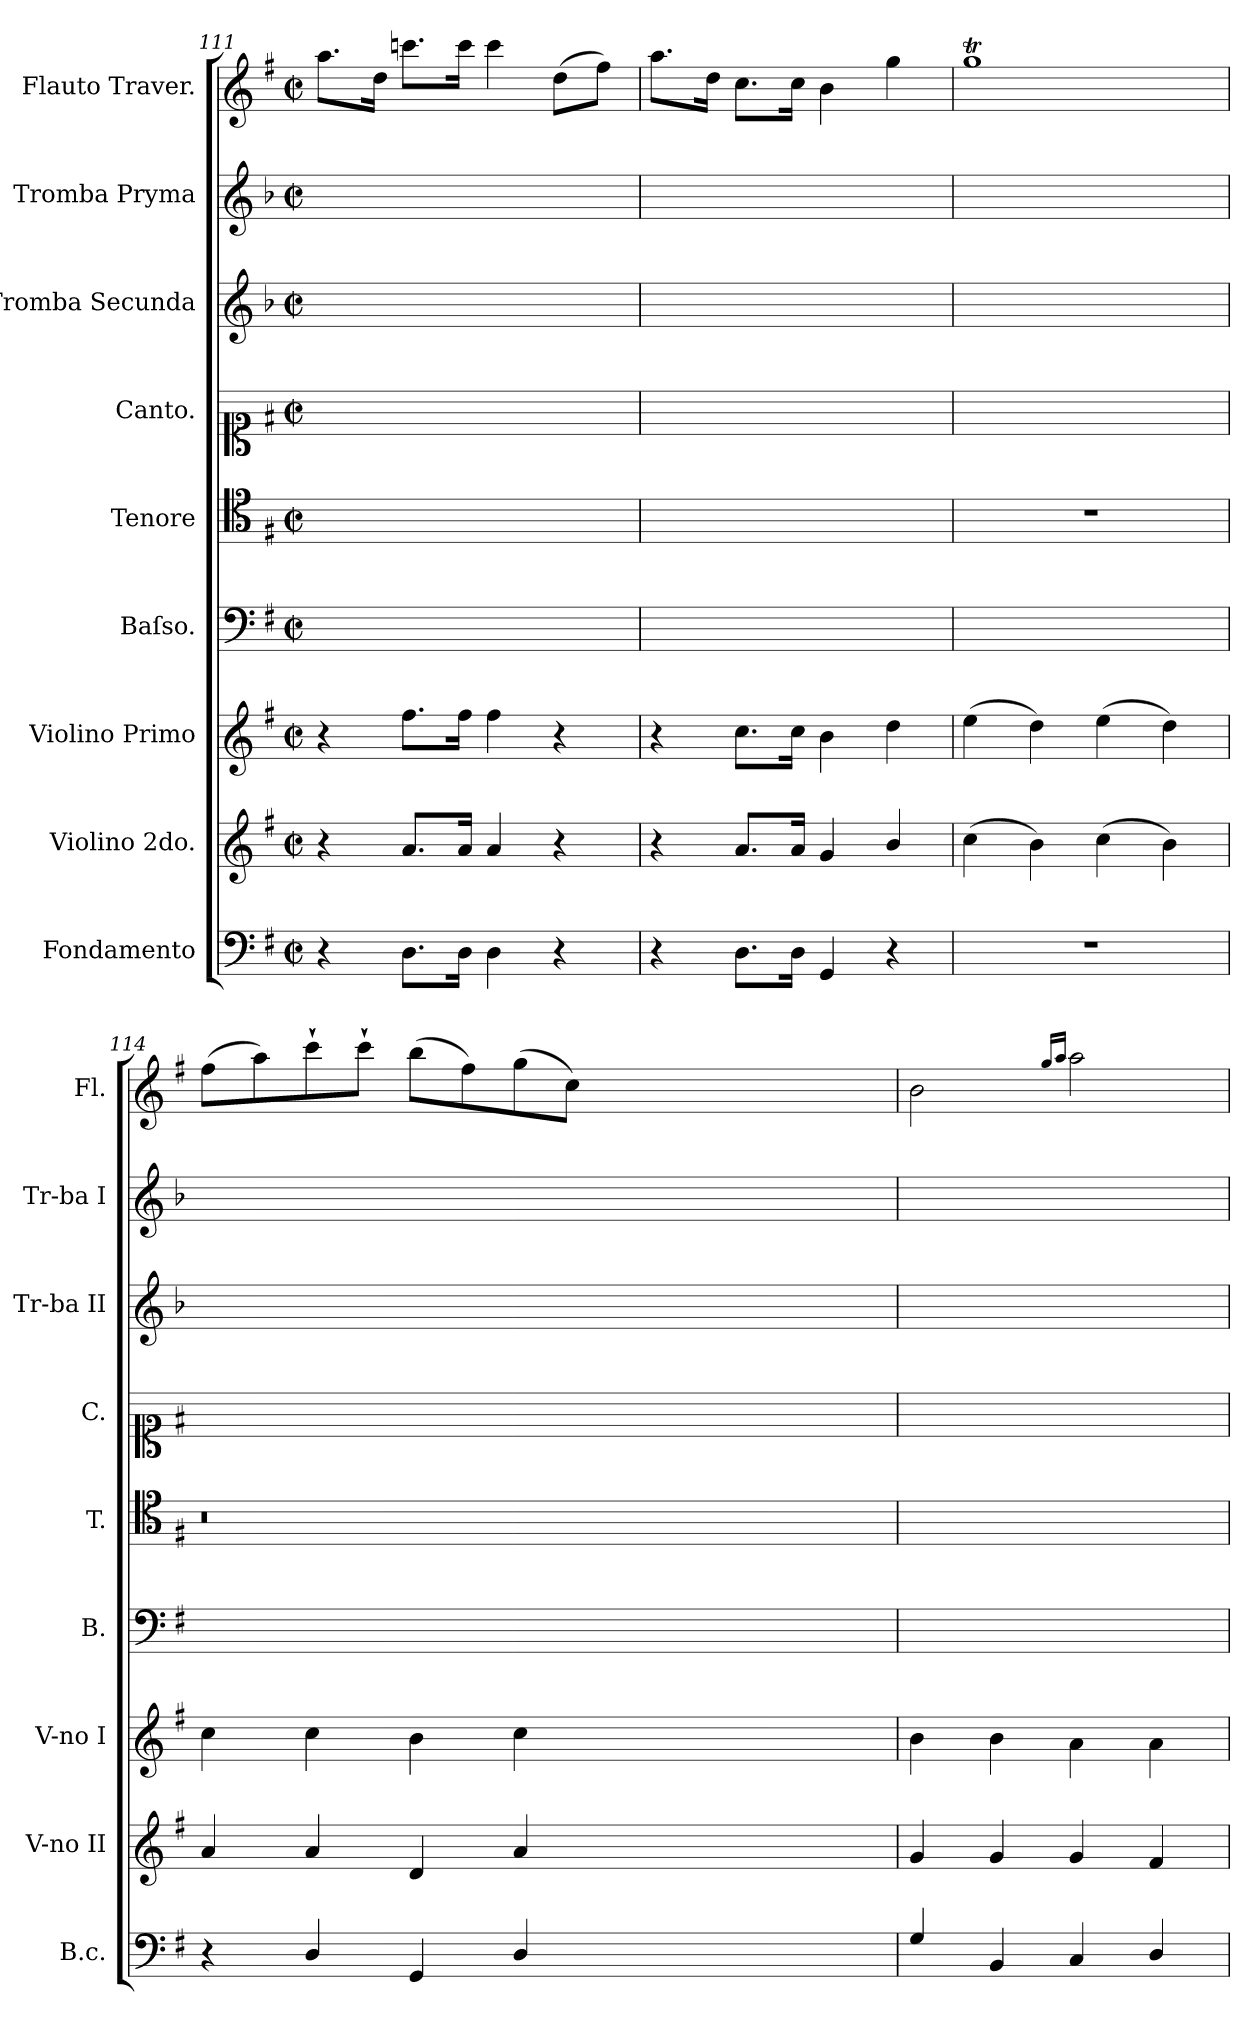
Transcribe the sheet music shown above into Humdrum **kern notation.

**kern	**kern	**kern	**kern	**kern	**kern	**kern	**kern	**kern
*part9	*part8	*part7	*part6	*part5	*part4	*part3	*part2	*part1
*staff9	*staff8	*staff7	*staff6	*staff5	*staff4	*staff3	*staff2	*staff1
*I"Fondamento	*I"Violino 2do.	*I"Violino Primo	*I"Baſso.	*I"Tenore	*I"Canto.	*I"Tromba Secunda	*I"Tromba Pryma	*I"Flauto Traver.
*I'B.c.	*I'V-no II	*I'V-no I	*I'B.	*I'T.	*I'C.	*I'Tr-ba II	*I'Tr-ba I	*I'Fl.
*clefF4	*clefG2	*clefG2	*clefF4	*clefC4	*clefC1	*clefG2	*clefG2	*clefG2
*	*	*	*	*	*	*ITrd-1c-2	*ITrd-1c-2	*
*k[f#]	*k[f#]	*k[f#]	*k[f#]	*k[f#]	*k[f#]	*k[f#]	*k[f#]	*k[f#]
*M2/2	*M2/2	*M2/2	*M2/2	*M2/2	*M2/2	*M2/2	*M2/2	*M2/2
*met(c|)	*met(c|)	*met(c|)	*met(c|)	*met(c|)	*met(c|)	*met(c|)	*met(c|)	*met(c|)
=111	=111	=111	=111	=111	=111	=111	=111	=111
4r	4r	4r	1ryy	1ryy	1ryy	1ryy	1ryy	8.aa\L
.	.	.	.	.	.	.	.	16dd\Jk
8.D\L	8.a/L	8.ff#\L	.	.	.	.	.	8.cccn\L
16D\Jk	16a/Jk	16ff#\Jk	.	.	.	.	.	16ccc\Jk
4D\	4a/	4ff#\	.	.	.	.	.	4ccc\
4r	4r	4r	.	.	.	.	.	(>8dd\L
.	.	.	.	.	.	.	.	8ff#\J)
=112	=112	=112	=112	=112	=112	=112	=112	=112
4r	4r	4r	1ryy	1ryy	1ryy	1ryy	1ryy	8.aa\L
.	.	.	.	.	.	.	.	16dd\Jk
8.D\L	8.a/L	8.cc\L	.	.	.	.	.	8.cc\L
16D\Jk	16a/Jk	16cc\Jk	.	.	.	.	.	16cc\Jk
4GG/	4g/	4b\	.	.	.	.	.	4b\
4r	4b/	4dd\	.	.	.	.	.	4gg\
=113	=113	=113	=113	=113	=113	=113	=113	=113
1r	(>4cc\	(>4ee\	1ryy	1r	1ryy	1ryy	1ryy	1ggT
.	4b\)	4dd\)	.	.	.	.	.	.
.	(>4cc\	(>4ee\	.	.	.	.	.	.
.	4b\)	4dd\)	.	.	.	.	.	.
=114	=114	=114	=114	=114	=114	=114	=114	=114
4r	4a/	4cc\	1ryy	0.r	1ryy	1ryy	1ryy	(>8ff#\L
.	.	.	.	.	.	.	.	8aa\)
4D/	4a/	4cc\	.	.	.	.	.	8ccc`>\
.	.	.	.	.	.	.	.	8ccc`>\J
4GG/	4d/	4b\	.	.	.	.	.	(>8bb\L
.	.	.	.	.	.	.	.	8ff#\)
4D/	4a/	4cc\	.	.	.	.	.	(>8gg\
.	.	.	.	.	.	.	.	8cc\J)
0ryy	0ryy	0ryy	0ryy	.	0ryy	0ryy	0ryy	0ryy
=115	=115	=115	=115	=115	=115	=115	=115	=115
4G/	4g/	4b\	1ryy	1ryy	1ryy	1ryy	1ryy	2b\
4BB/	4g/	4b\	.	.	.	.	.	.
.	.	.	.	.	.	.	.	16qqgg/LL
.	.	.	.	.	.	.	.	16qqaa/JJ
4C/	4g/	4a\	.	.	.	.	.	2aa\
4D/	4f#/	4a\	.	.	.	.	.	.
=	=	=	=	=	=	=	=	=
*-	*-	*-	*-	*-	*-	*-	*-	*-
